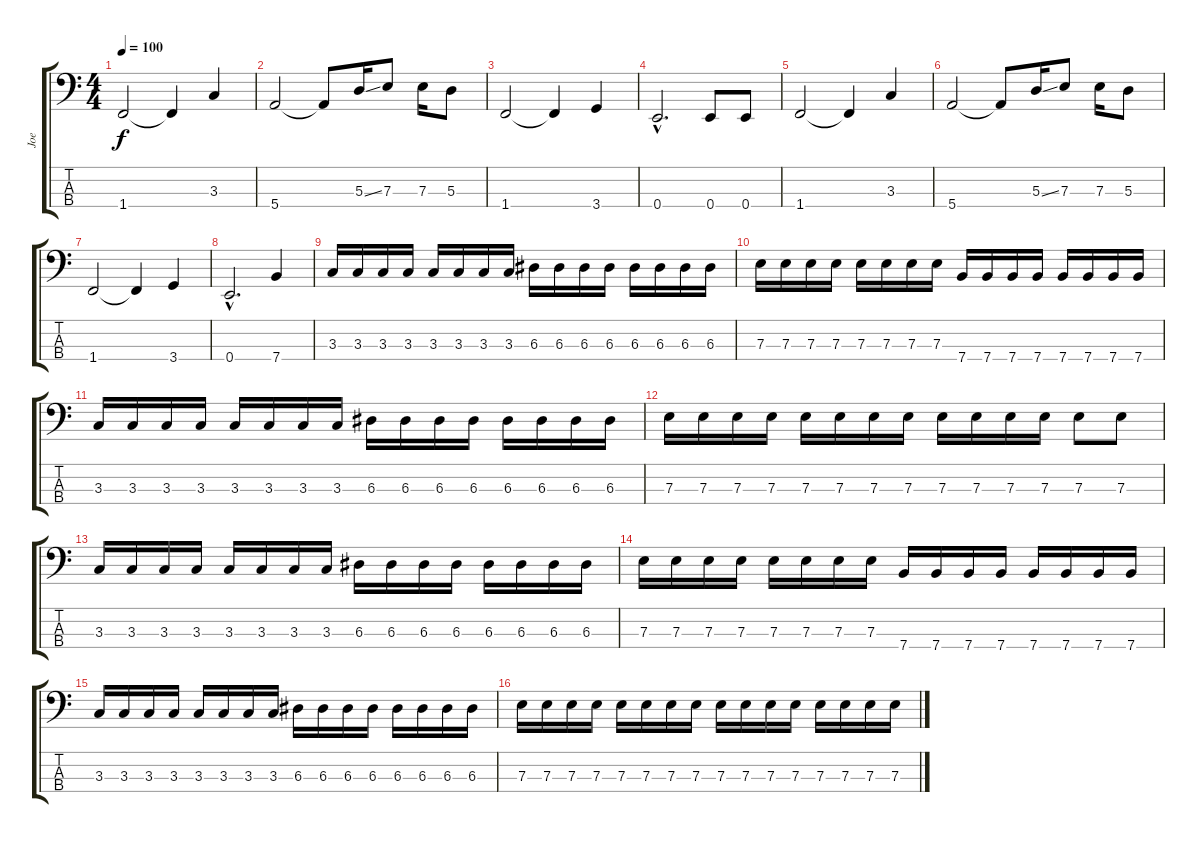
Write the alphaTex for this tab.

\track ("Joe" "Joe") {instrument electricbasspick}
\staff {score tabs}
\tuning (G2 D2 A1 E1) {hide}
\ts (4 4)
\tempo 100
\clef f4
\ks c
1.4.2{dy f} 1.4{t}.4 3.3.4 |
5.4.2 5.4{t}.8 5.3{ss}.16 7.3.8 7.3.16 5.3.8 |
1.4.2 1.4{t}.4 3.4.4 |
0.4{hac}.2{d} 0.4.8 0.4.8 |
1.4.2 1.4{t}.4 3.3.4 |
5.4.2 5.4{t}.8 5.3{ss}.16 7.3.8 7.3.16 5.3.8 |
1.4.2 1.4{t}.4 3.4.4 |
0.4{hac}.2{d} 7.4.4 |
3.3.16 3.3.16 3.3.16 3.3.16 3.3.16 3.3.16 3.3.16 3.3.16 6.3.16 6.3.16 6.3.16 6.3.16 6.3.16 6.3.16 6.3.16 6.3.16 |
7.3.16 7.3.16 7.3.16 7.3.16 7.3.16 7.3.16 7.3.16 7.3.16 7.4.16 7.4.16 7.4.16 7.4.16 7.4.16 7.4.16 7.4.16 7.4.16 |
3.3.16 3.3.16 3.3.16 3.3.16 3.3.16 3.3.16 3.3.16 3.3.16 6.3.16 6.3.16 6.3.16 6.3.16 6.3.16 6.3.16 6.3.16 6.3.16 |
7.3.16 7.3.16 7.3.16 7.3.16 7.3.16 7.3.16 7.3.16 7.3.16 7.3.16 7.3.16 7.3.16 7.3.16 7.3.8 7.3.8 |
3.3.16 3.3.16 3.3.16 3.3.16 3.3.16 3.3.16 3.3.16 3.3.16 6.3.16 6.3.16 6.3.16 6.3.16 6.3.16 6.3.16 6.3.16 6.3.16 |
7.3.16 7.3.16 7.3.16 7.3.16 7.3.16 7.3.16 7.3.16 7.3.16 7.4.16 7.4.16 7.4.16 7.4.16 7.4.16 7.4.16 7.4.16 7.4.16 |
3.3.16 3.3.16 3.3.16 3.3.16 3.3.16 3.3.16 3.3.16 3.3.16 6.3.16 6.3.16 6.3.16 6.3.16 6.3.16 6.3.16 6.3.16 6.3.16 |
7.3.16 7.3.16 7.3.16 7.3.16 7.3.16 7.3.16 7.3.16 7.3.16 7.3.16 7.3.16 7.3.16 7.3.16 7.3.16 7.3.16 7.3.16 7.3.16
